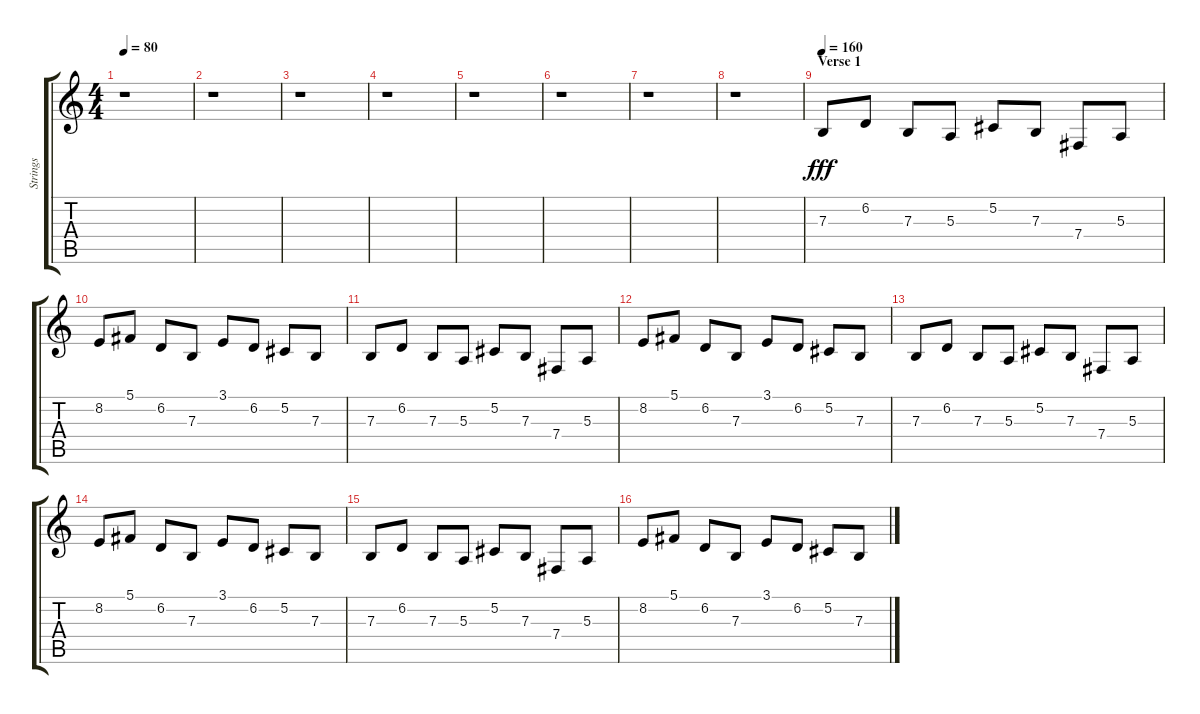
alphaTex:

\track ("Strings" "Strings") {instrument stringensemble1}
\staff {score tabs}
\tuning (Db4 Ab3 E3 B2 Gb2 B1) {hide}
\ts (4 4)
\tempo 80
\clef g2
\ks c
r.1{dy fff} |
r.1 |
r.1 |
r.1 |
r.1 |
r.1 |
r.1 |
r.1 |
\section ("" "Verse 1")
\tempo 160
7.3.8 6.2.8 7.3.8 5.3.8 5.2.8 7.3.8 7.4.8 5.3.8 |
8.2.8 5.1.8 6.2.8 7.3.8 3.1.8 6.2.8 5.2.8 7.3.8 |
7.3.8 6.2.8 7.3.8 5.3.8 5.2.8 7.3.8 7.4.8 5.3.8 |
8.2.8 5.1.8 6.2.8 7.3.8 3.1.8 6.2.8 5.2.8 7.3.8 |
7.3.8 6.2.8 7.3.8 5.3.8 5.2.8 7.3.8 7.4.8 5.3.8 |
8.2.8 5.1.8 6.2.8 7.3.8 3.1.8 6.2.8 5.2.8 7.3.8 |
7.3.8 6.2.8 7.3.8 5.3.8 5.2.8 7.3.8 7.4.8 5.3.8 |
8.2.8 5.1.8 6.2.8 7.3.8 3.1.8 6.2.8 5.2.8 7.3.8
